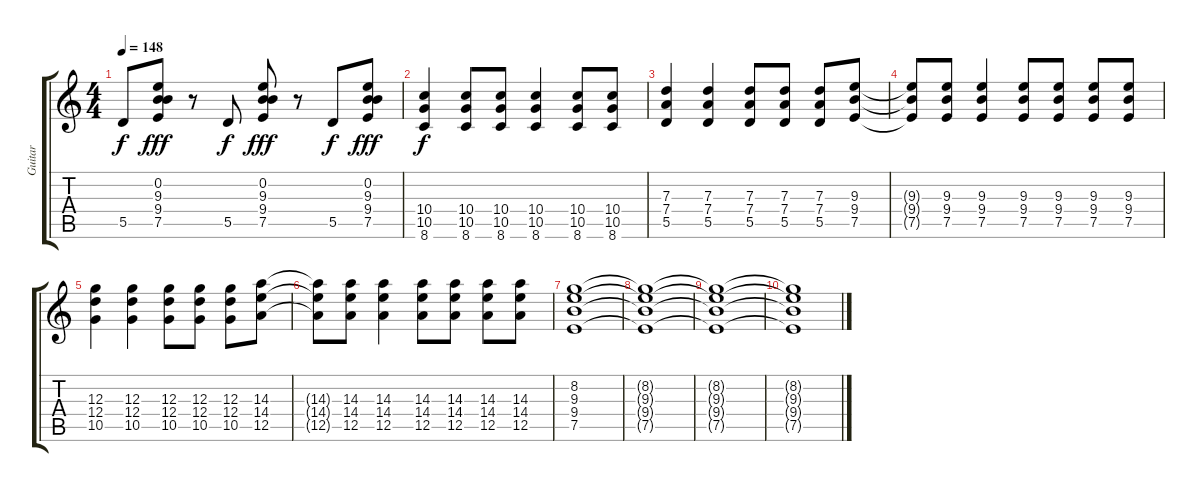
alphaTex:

\track ("Guitar" "Guitar") {instrument distortionguitar}
\staff {score tabs}
\tuning (E4 B3 G3 D3 A2 E2) {hide}
\ts (4 4)
\tempo 148
\clef g2
\ks c
5.5.8{dy f} (0.2 9.3 9.4 7.5).8{dy fff} r.8 5.5.8{dy f} (0.2 9.3 9.4 7.5).8{dy fff} r.8 5.5.8{dy f} (0.2 9.3 9.4 7.5).8{dy fff} |
(10.4 10.5 8.6).4{dy f} (10.4 10.5 8.6).8 (10.4 10.5 8.6).8 (10.4 10.5 8.6).4 (10.4 10.5 8.6).8 (10.4 10.5 8.6).8 |
(7.3 7.4 5.5).4{volume 10} (7.3 7.4 5.5).4 (7.3 7.4 5.5).8 (7.3 7.4 5.5).8 (7.3 7.4 5.5).8 (9.3 9.4 7.5).8 |
(9.3{t} 9.4{t} 7.5{t}).8 (9.3 9.4 7.5).8 (9.3 9.4 7.5).4 (9.3 9.4 7.5).8 (9.3 9.4 7.5).8 (9.3 9.4 7.5).8 (9.3 9.4 7.5).8 |
(12.3 12.4 10.5).4 (12.3 12.4 10.5).4 (12.3 12.4 10.5).8 (12.3 12.4 10.5).8 (12.3 12.4 10.5).8 (14.3 14.4 12.5).8 |
(14.3{t} 14.4{t} 12.5{t}).8 (14.3 14.4 12.5).8 (14.3 14.4 12.5).4 (14.3 14.4 12.5).8 (14.3 14.4 12.5).8 (14.3 14.4 12.5).8 (14.3 14.4 12.5).8 |
(8.2 9.3 9.4 7.5).1{volume 0} |
(8.2{t} 9.3{t} 9.4{t} 7.5{t}).1 |
(8.2{t} 9.3{t} 9.4{t} 7.5{t}).1 |
(8.2{t} 9.3{t} 9.4{t} 7.5{t}).1
